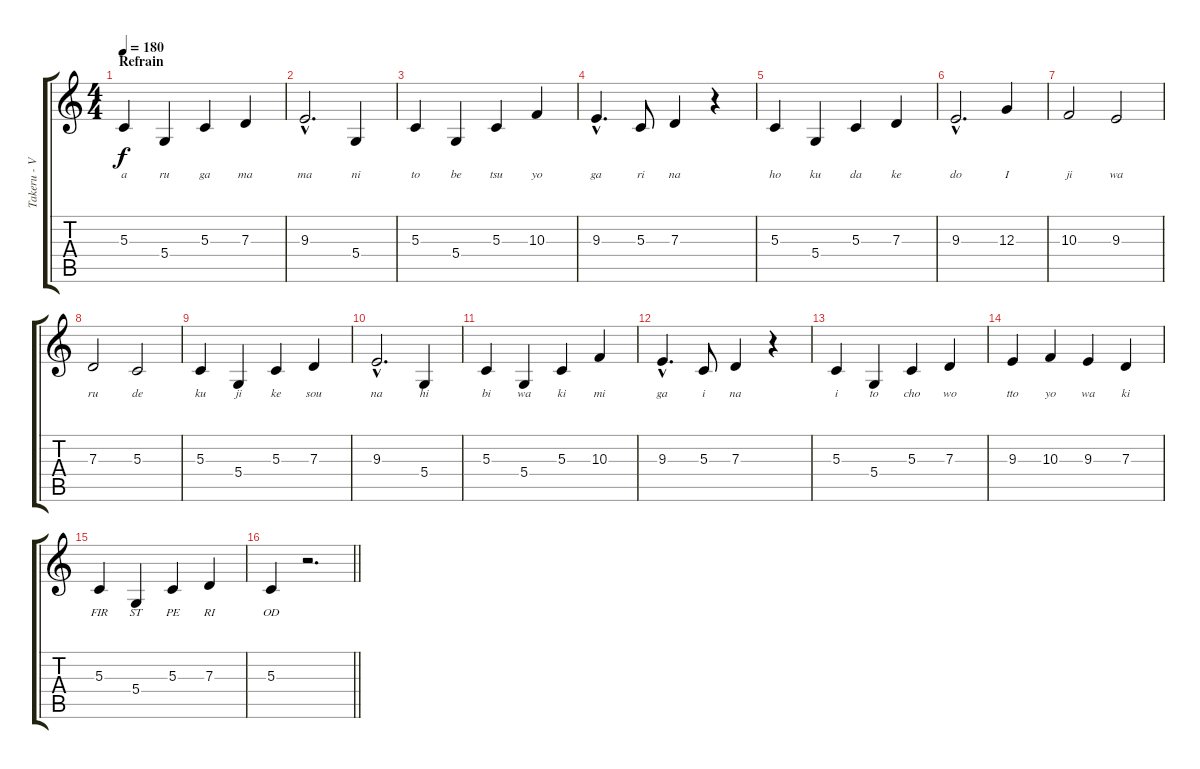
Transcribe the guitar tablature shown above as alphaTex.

\track ("Takeru - Vocals" "Takeru - V") {instrument clarinet}
\staff {score tabs}
\tuning (E4 B3 G3 D3 A2 D2) {hide}
\ts (4 4)
\section ("" "Refrain")
\tempo 180
\clef g2
\ks c
5.3.4{lyrics (0 "a") lyrics (1 "") lyrics (2 "") lyrics (3 "") lyrics (4 "") dy f} 5.4.4{lyrics (0 "ru") lyrics (1 "") lyrics (2 "") lyrics (3 "") lyrics (4 "")} 5.3.4{lyrics (0 "ga") lyrics (1 "") lyrics (2 "") lyrics (3 "") lyrics (4 "")} 7.3.4{lyrics (0 "ma") lyrics (1 "") lyrics (2 "") lyrics (3 "") lyrics (4 "")} |
9.3{hac}.2{d lyrics (0 "ma") lyrics (1 "") lyrics (2 "") lyrics (3 "") lyrics (4 "")} 5.4.4{lyrics (0 "ni") lyrics (1 "") lyrics (2 "") lyrics (3 "") lyrics (4 "")} |
5.3.4{lyrics (0 "to") lyrics (1 "") lyrics (2 "") lyrics (3 "") lyrics (4 "")} 5.4.4{lyrics (0 "be") lyrics (1 "") lyrics (2 "") lyrics (3 "") lyrics (4 "")} 5.3.4{lyrics (0 "tsu") lyrics (1 "") lyrics (2 "") lyrics (3 "") lyrics (4 "")} 10.3.4{lyrics (0 "yo") lyrics (1 "") lyrics (2 "") lyrics (3 "") lyrics (4 "")} |
9.3{hac}.4{d lyrics (0 "ga") lyrics (1 "") lyrics (2 "") lyrics (3 "") lyrics (4 "")} 5.3.8{lyrics (0 "ri") lyrics (1 "") lyrics (2 "") lyrics (3 "") lyrics (4 "")} 7.3.4{lyrics (0 "na") lyrics (1 "") lyrics (2 "") lyrics (3 "") lyrics (4 "")} r.4 |
5.3.4{lyrics (0 "ho") lyrics (1 "") lyrics (2 "") lyrics (3 "") lyrics (4 "")} 5.4.4{lyrics (0 "ku") lyrics (1 "") lyrics (2 "") lyrics (3 "") lyrics (4 "")} 5.3.4{lyrics (0 "da") lyrics (1 "") lyrics (2 "") lyrics (3 "") lyrics (4 "")} 7.3.4{lyrics (0 "ke") lyrics (1 "") lyrics (2 "") lyrics (3 "") lyrics (4 "")} |
9.3{hac}.2{d lyrics (0 "do") lyrics (1 "") lyrics (2 "") lyrics (3 "") lyrics (4 "")} 12.3.4{lyrics (0 "I") lyrics (1 "") lyrics (2 "") lyrics (3 "") lyrics (4 "")} |
10.3.2{lyrics (0 "ji") lyrics (1 "") lyrics (2 "") lyrics (3 "") lyrics (4 "")} 9.3.2{lyrics (0 "wa") lyrics (1 "") lyrics (2 "") lyrics (3 "") lyrics (4 "")} |
7.3.2{lyrics (0 "ru") lyrics (1 "") lyrics (2 "") lyrics (3 "") lyrics (4 "")} 5.3.2{lyrics (0 "de") lyrics (1 "") lyrics (2 "") lyrics (3 "") lyrics (4 "")} |
5.3.4{lyrics (0 "ku") lyrics (1 "") lyrics (2 "") lyrics (3 "") lyrics (4 "")} 5.4.4{lyrics (0 "ji") lyrics (1 "") lyrics (2 "") lyrics (3 "") lyrics (4 "")} 5.3.4{lyrics (0 "ke") lyrics (1 "") lyrics (2 "") lyrics (3 "") lyrics (4 "")} 7.3.4{lyrics (0 "sou") lyrics (1 "") lyrics (2 "") lyrics (3 "") lyrics (4 "")} |
9.3{hac}.2{d lyrics (0 "na") lyrics (1 "") lyrics (2 "") lyrics (3 "") lyrics (4 "")} 5.4.4{lyrics (0 "hi") lyrics (1 "") lyrics (2 "") lyrics (3 "") lyrics (4 "")} |
5.3.4{lyrics (0 "bi") lyrics (1 "") lyrics (2 "") lyrics (3 "") lyrics (4 "")} 5.4.4{lyrics (0 "wa") lyrics (1 "") lyrics (2 "") lyrics (3 "") lyrics (4 "")} 5.3.4{lyrics (0 "ki") lyrics (1 "") lyrics (2 "") lyrics (3 "") lyrics (4 "")} 10.3.4{lyrics (0 "mi") lyrics (1 "") lyrics (2 "") lyrics (3 "") lyrics (4 "")} |
9.3{hac}.4{d lyrics (0 "ga") lyrics (1 "") lyrics (2 "") lyrics (3 "") lyrics (4 "")} 5.3.8{lyrics (0 "i") lyrics (1 "") lyrics (2 "") lyrics (3 "") lyrics (4 "")} 7.3.4{lyrics (0 "na") lyrics (1 "") lyrics (2 "") lyrics (3 "") lyrics (4 "")} r.4 |
5.3.4{lyrics (0 "i") lyrics (1 "") lyrics (2 "") lyrics (3 "") lyrics (4 "")} 5.4.4{lyrics (0 "to") lyrics (1 "") lyrics (2 "") lyrics (3 "") lyrics (4 "")} 5.3.4{lyrics (0 "cho") lyrics (1 "") lyrics (2 "") lyrics (3 "") lyrics (4 "")} 7.3.4{lyrics (0 "wo") lyrics (1 "") lyrics (2 "") lyrics (3 "") lyrics (4 "")} |
9.3.4{lyrics (0 "tto") lyrics (1 "") lyrics (2 "") lyrics (3 "") lyrics (4 "")} 10.3.4{lyrics (0 "yo") lyrics (1 "") lyrics (2 "") lyrics (3 "") lyrics (4 "")} 9.3.4{lyrics (0 "wa") lyrics (1 "") lyrics (2 "") lyrics (3 "") lyrics (4 "")} 7.3.4{lyrics (0 "ki") lyrics (1 "") lyrics (2 "") lyrics (3 "") lyrics (4 "")} |
5.3.4{lyrics (0 "FIR") lyrics (1 "") lyrics (2 "") lyrics (3 "") lyrics (4 "")} 5.4.4{lyrics (0 "ST") lyrics (1 "") lyrics (2 "") lyrics (3 "") lyrics (4 "")} 5.3.4{lyrics (0 "PE") lyrics (1 "") lyrics (2 "") lyrics (3 "") lyrics (4 "")} 7.3.4{lyrics (0 "RI") lyrics (1 "") lyrics (2 "") lyrics (3 "") lyrics (4 "")} |
\barLineRight lightlight
5.3.4{lyrics (0 "OD") lyrics (1 "") lyrics (2 "") lyrics (3 "") lyrics (4 "")} r.2{d}
